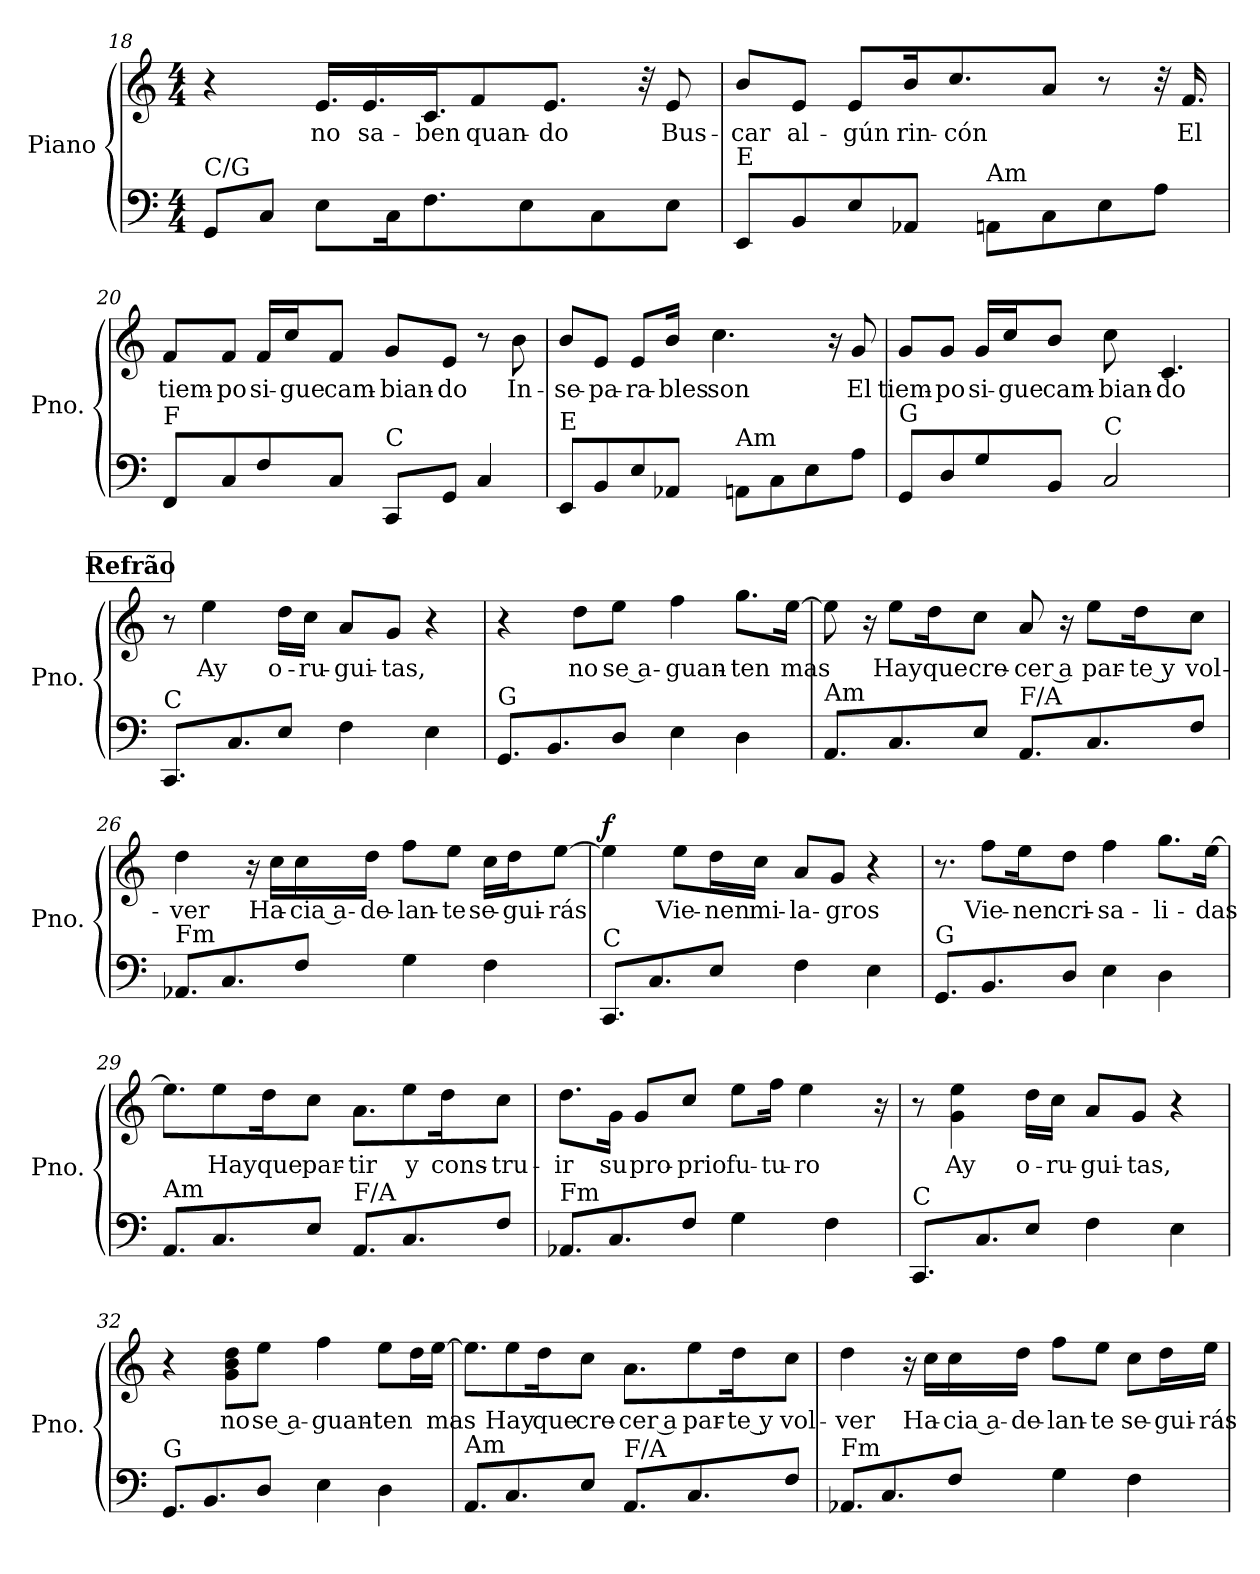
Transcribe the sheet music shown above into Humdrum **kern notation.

**kern	**kern	**text	**dynam
*part1	*part1	*part1	*part1
*staff2	*staff1	*staff1	*staff1/2
*I"Piano	*	*	*
*I'Pno.	*	*	*
*clefF4	*clefG2	*	*
*k[]	*k[]	*	*
*M4/4	*M4/4	*	*
=18	=18	=18	=18
!LO:TX:a:t=C/G	!	!	!
8GG/L	4r	.	.
8C/J	.	.	.
!	!	!LO:LY:b	!
8E\L	16.e/LL	no	.
!	!	!LO:LY:b	!
.	16.e/	sa-	.
16C\K	.	.	.
!	!	!LO:LY:b	!
8.F\	16.c/J	-ben	.
!	!	!LO:LY:b	!
.	8f/	quan-	.
8E\	.	.	.
!	!	!LO:LY:b	!
.	8.e/J	-do	.
8C\	.	.	.
.	32r	.	.
!	!	!LO:LY:b	!
8E\J	8e/	Bus-	.
=19	=19	=19	=19
!LO:TX:a:t=E	!	!	!
!	!	!LO:LY:b	!
8EE/L	8b/L	-car	.
!	!	!LO:LY:b	!
8BB/	8e/J	al-	.
!	!	!LO:LY:b	!
8E/	8e/L	-gún	.
!	!	!LO:LY:b	!
8AA-X/J	16b/K	rin-	.
!	!	!LO:LY:b	!
.	8.cc/	-cón	.
!LO:TX:a:t=Am	!	!	!
8AAn\L	.	.	.
8C\	8a/J	.	.
8E\	8r	.	.
8A\J	32r	.	.
!	!	!LO:LY:b	!
.	16.f/	El	.
!!LO:LB:g=z
=20	=20	=20	=20
!LO:TX:a:t=F	!	!	!
!	!	!LO:LY:b	!
8FF/L	8f/L	tiem-	.
!	!	!LO:LY:b	!
8C/	8f/J	-po	.
!	!	!LO:LY:b	!
8F/	16f/LL	si-	.
!	!	!LO:LY:b	!
.	16cc/J	-gue	.
!	!	!LO:LY:b	!
8C/J	8f/J	cam-	.
!LO:TX:a:t=C	!	!	!
!	!	!LO:LY:b	!
8CC/L	8g/L	-bian-	.
!	!	!LO:LY:b	!
8GG/J	8e/J	-do	.
4C/	8r	.	.
!	!	!LO:LY:b	!
.	8b\	In-	.
=21	=21	=21	=21
!LO:TX:a:t=E	!	!	!
!	!	!LO:LY:b	!
8EE/L	8b/L	-se-	.
!	!	!LO:LY:b	!
8BB/	8e/J	-pa-	.
!	!	!LO:LY:b	!
8E/	8e/L	-ra-	.
!	!	!LO:LY:b	!
8AA-X/J	16b/Jk	-bles	.
!	!	!LO:LY:b	!
.	4.cc\	son	.
!LO:TX:a:t=Am	!	!	!
8AAn\L	.	.	.
8C\	.	.	.
8E\	.	.	.
.	16r	.	.
!	!	!LO:LY:b	!
8A\J	8g/	El	.
=22	=22	=22	=22
!LO:TX:a:t=G	!	!	!
!	!	!LO:LY:b	!
8GG/L	8g/L	tiem-	.
!	!	!LO:LY:b	!
8D/	8g/J	-po	.
!	!	!LO:LY:b	!
8G/	16g/LL	si-	.
!	!	!LO:LY:b	!
.	16cc/J	-gue	.
!	!	!LO:LY:b	!
8BB/J	8b/J	cam-	.
!LO:TX:a:t=C	!	!	!
!	!	!LO:LY:b	!
2C/	8cc\	-bian-	.
!	!	!LO:LY:b	!
.	4.c/	-do	.
!!LO:LB:g=z
!!LO:REH:place=s1:a:B:fs=14:t=Refrão
=23	=23	=23	=23
!LO:TX:a:t=C	!	!	!
8.CC/L	8r	.	.
!	!	!LO:LY:b	!
.	4ee\	Ay	.
8.C/	.	.	.
!	!	!LO:LY:b	!
8E/J	16dd\LL	o-	.
!	!	!LO:LY:b	!
.	16cc\JJ	-ru-	.
!	!	!LO:LY:b	!
4F\	8a/L	-gui-	.
!	!	!LO:LY:b	!
.	8g/J	-tas,	.
4E\	4r	.	.
=24	=24	=24	=24
!LO:TX:a:t=G	!	!	!
8.GG/L	4r	.	.
8.BB/	.	.	.
!	!	!LO:LY:b	!
.	8dd\L	no	.
!	!	!LO:LY:b	!
8D/J	8ee\J	se a-	.
!	!	!LO:LY:b	!
4E\	4ff\	-guan-	.
!	!	!LO:LY:b	!
4D\	8.gg\L	-ten	.
!	!	!LO:LY:b	!
.	[16ee\Jk	mas	.
=25	=25	=25	=25
!LO:TX:a:t=Am	!	!	!
8.AA/L	8ee\]	.	.
.	16r	.	.
!	!	!LO:LY:b	!
8.C/	8ee\L	Hay	.
!	!	!LO:LY:b	!
.	16dd\K	que	.
!	!	!LO:LY:b	!
8E/J	8cc\J	cre-	.
!LO:TX:a:t=F/A	!	!	!
!	!	!LO:LY:b	!
8.AA/L	8a/	-cer a	.
.	16r	.	.
!	!	!LO:LY:b	!
8.C/	8ee\L	par-	.
!	!	!LO:LY:b	!
.	16dd\K	-te y	.
!	!	!LO:LY:b	!
8F/J	8cc\J	vol-	.
!!LO:LB:g=z
=26	=26	=26	=26
!LO:TX:a:t=Fm	!	!	!
!	!	!LO:LY:b	!
8.AA-X/L	4dd\	-ver	.
8.C/	.	.	.
.	16r	.	.
!	!	!LO:LY:b	!
.	16cc\LL	Ha-	.
!	!	!LO:LY:b	!
8F/J	16cc\	-cia a-	.
!	!	!LO:LY:b	!
.	16dd\JJ	-de-	.
!	!	!LO:LY:b	!
4G\	8ff\L	-lan-	.
!	!	!LO:LY:b	!
.	8ee\J	-te	.
!	!	!LO:LY:b	!
4F\	16cc\LL	se-	.
!	!	!LO:LY:b	!
.	16dd\J	-gui-	.
!	!	!LO:LY:b	!
.	[8ee\J	-rás	.
=27	=27	=27	=27
!LO:TX:a:t=C	!	!	!
!	!	!	!LO:DY:b=2
8.CC/L	4ee\]	.	f
8.C/	.	.	.
!	!	!LO:LY:b	!
.	8ee\L	Vie-	.
!	!	!LO:LY:b	!
8E/J	16dd\L	-nen	.
!	!	!LO:LY:b	!
.	16cc\JJ	mi-	.
!	!	!LO:LY:b	!
4F\	8a/L	-la-	.
!	!	!LO:LY:b	!
.	8g/J	-gros	.
4E\	4r	.	.
=28	=28	=28	=28
!LO:TX:a:t=G	!	!	!
8.GG/L	8.r	.	.
!	!	!LO:LY:b	!
8.BB/	8ff\L	Vie-	.
!	!	!LO:LY:b	!
.	16ee\K	-nen	.
!	!	!LO:LY:b	!
8D/J	8dd\J	cri-	.
!	!	!LO:LY:b	!
4E\	4ff\	-sa-	.
!	!	!LO:LY:b	!
4D\	8.gg\L	-li-	.
!	!	!LO:LY:b	!
.	[16ee\Jk	-das	.
!!LO:LB:g=z
=29	=29	=29	=29
!LO:TX:a:t=Am	!	!	!
8.AA/L	8.ee\L]	.	.
!	!	!LO:LY:b	!
8.C/	8ee\	Hay	.
!	!	!LO:LY:b	!
.	16dd\K	que	.
!	!	!LO:LY:b	!
8E/J	8cc\J	par-	.
!LO:TX:a:t=F/A	!	!	!
!	!	!LO:LY:b	!
8.AA/L	8.a\L	-tir	.
!	!	!LO:LY:b	!
8.C/	8ee\	y	.
!	!	!LO:LY:b	!
.	16dd\K	cons-	.
!	!	!LO:LY:b	!
8F/J	8cc\J	-tru-	.
=30	=30	=30	=30
!LO:TX:a:t=Fm	!	!	!
!	!	!LO:LY:b	!
8.AA-X/L	8.dd\L	-ir	.
!	!	!LO:LY:b	!
8.C/	16g\Jk	su	.
!	!	!LO:LY:b	!
.	8g/L	pro-	.
!	!	!LO:LY:b	!
8F/J	8cc/J	-prio	.
!	!	!LO:LY:b	!
4G\	8ee\L	fu-	.
!	!	!LO:LY:b	!
.	16ff\Jk	-tu-	.
!	!	!LO:LY:b	!
.	4ee\	-ro	.
4F\	.	.	.
.	16r	.	.
=31	=31	=31	=31
!LO:TX:a:t=C	!	!	!
8.CC/L	8r	.	.
!	!	!LO:LY:b	!
.	4g\ 4ee\	Ay	.
8.C/	.	.	.
!	!	!LO:LY:b	!
8E/J	16dd\LL	o-	.
!	!	!LO:LY:b	!
.	16cc\JJ	-ru-	.
!	!	!LO:LY:b	!
4F\	8a/L	-gui-	.
!	!	!LO:LY:b	!
.	8g/J	-tas,	.
4E\	4r	.	.
!!LO:PB:g=z
=32	=32	=32	=32
!LO:TX:a:t=G	!	!	!
8.GG/L	4r	.	.
8.BB/	.	.	.
!	!	!LO:LY:b	!
.	8g\ 8b\ 8dd\L	no	.
!	!	!LO:LY:b	!
8D/J	8ee\J	se a-	.
!	!	!LO:LY:b	!
4E\	4ff\	-guan-	.
!	!	!LO:LY:b	!
4D\	8ee\L	-ten	.
.	16dd\L	.	.
!	!	!LO:LY:b	!
.	[16ee\JJ	mas	.
=33	=33	=33	=33
!LO:TX:a:t=Am	!	!	!
8.AA/L	8.ee\L]	.	.
!	!	!LO:LY:b	!
8.C/	8ee\	Hay	.
!	!	!LO:LY:b	!
.	16dd\K	que	.
!	!	!LO:LY:b	!
8E/J	8cc\J	cre-	.
!LO:TX:a:t=F/A	!	!	!
!	!	!LO:LY:b	!
8.AA/L	8.a\L	-cer a	.
!	!	!LO:LY:b	!
8.C/	8ee\	par-	.
!	!	!LO:LY:b	!
.	16dd\K	-te y	.
!	!	!LO:LY:b	!
8F/J	8cc\J	vol-	.
=34	=34	=34	=34
!LO:TX:a:t=Fm	!	!	!
!	!	!LO:LY:b	!
8.AA-X/L	4dd\	-ver	.
8.C/	.	.	.
.	16r	.	.
!	!	!LO:LY:b	!
.	16cc\LL	Ha-	.
!	!	!LO:LY:b	!
8F/J	16cc\	-cia a-	.
!	!	!LO:LY:b	!
.	16dd\JJ	-de-	.
!	!	!LO:LY:b	!
4G\	8ff\L	-lan-	.
!	!	!LO:LY:b	!
.	8ee\J	-te	.
!	!	!LO:LY:b	!
4F\	8cc\L	se-	.
!	!	!LO:LY:b	!
.	16dd\L	-gui-	.
!	!	!LO:LY:b	!
.	16ee\JJ	-rás	.
=	=	=	=
*-	*-	*-	*-
